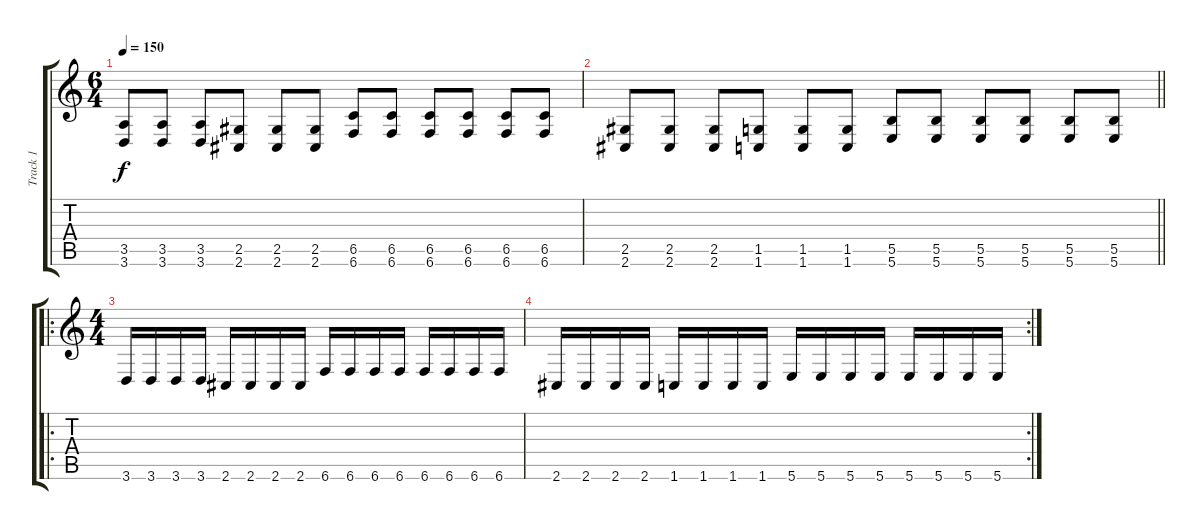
\track ("Track 1" "Track 1") {instrument distortionguitar}
\staff {score tabs}
\tuning (Db4 Ab3 E3 B2 Gb2 B1) {hide}
\ts (6 4)
\tempo 150
\clef g2
\ks c
(3.5 3.6).8{dy f} (3.5 3.6).8 (3.5 3.6).8 (2.5 2.6).8 (2.5 2.6).8 (2.5 2.6).8 (6.5 6.6).8 (6.5 6.6).8 (6.5 6.6).8 (6.5 6.6).8 (6.5 6.6).8 (6.5 6.6).8 |
\barLineRight lightlight
(2.5 2.6).8 (2.5 2.6).8 (2.5 2.6).8 (1.5 1.6).8 (1.5 1.6).8 (1.5 1.6).8 (5.5 5.6).8 (5.5 5.6).8 (5.5 5.6).8 (5.5 5.6).8 (5.5 5.6).8 (5.5 5.6).8 |
\ro
\ts (4 4)
3.6.16 3.6.16 3.6.16 3.6.16 2.6.16 2.6.16 2.6.16 2.6.16 6.6.16 6.6.16 6.6.16 6.6.16 6.6.16 6.6.16 6.6.16 6.6.16 |
\rc 2
2.6.16 2.6.16 2.6.16 2.6.16 1.6.16 1.6.16 1.6.16 1.6.16 5.6.16 5.6.16 5.6.16 5.6.16 5.6.16 5.6.16 5.6.16 5.6.16
